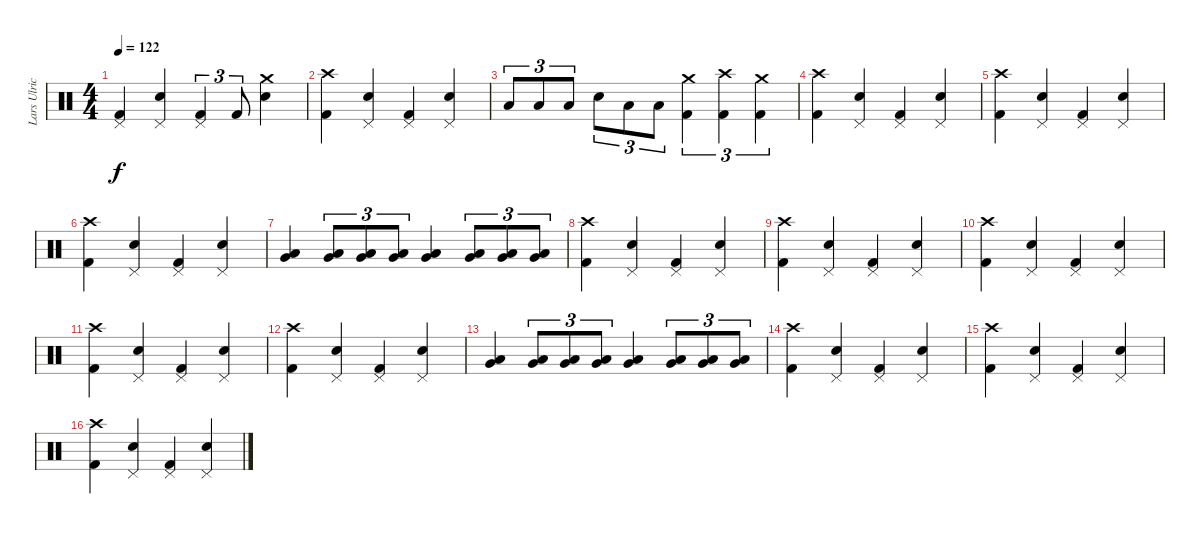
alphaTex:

\track ("Lars Ulrich" "Lars Ulric") {instrument percussion}
\staff {score}
\articulation defaults
\ts (4 4)
\tempo 122
\clef neutral
\ks c
("Pedal Hi-Hat (hit)" "Kick (hit) 2").4{dy f} ("Snare (hit) 2" "Pedal Hi-Hat (hit)").4 ("Pedal Hi-Hat (hit)" "Kick (hit) 2").4{tu (3 2)} "Kick (hit) 2".8{tu (3 2)} ("Snare (hit) 2" "Crash medium (hit)").4 |
("Crash high (hit)" "Kick (hit) 2").4 ("Snare (hit) 2" "Pedal Hi-Hat (hit)").4 ("Pedal Hi-Hat (hit)" "Kick (hit) 2").4 ("Snare (hit) 2" "Pedal Hi-Hat (hit)").4 |
"Low Tom (hit)".8{tu (3 2)} "Low Tom (hit)".8{tu (3 2)} "Low Tom (hit)".8{tu (3 2)} "Snare (hit) 2".8{tu (3 2)} "Low Tom (hit)".8{tu (3 2)} "Low Tom (hit)".8{tu (3 2)} ("Crash medium (hit)" "Kick (hit) 2").4{tu (3 2)} ("Crash high (hit)" "Kick (hit) 2").4{tu (3 2)} ("Crash medium (hit)" "Kick (hit) 2").4{tu (3 2)} |
("Crash high (hit)" "Kick (hit) 2").4 ("Snare (hit) 2" "Pedal Hi-Hat (hit)").4 ("Pedal Hi-Hat (hit)" "Kick (hit) 2").4 ("Snare (hit) 2" "Pedal Hi-Hat (hit)").4 |
("Crash high (hit)" "Kick (hit) 2").4 ("Snare (hit) 2" "Pedal Hi-Hat (hit)").4 ("Pedal Hi-Hat (hit)" "Kick (hit) 2").4 ("Snare (hit) 2" "Pedal Hi-Hat (hit)").4 |
("Crash high (hit)" "Kick (hit) 2").4 ("Snare (hit) 2" "Pedal Hi-Hat (hit)").4 ("Pedal Hi-Hat (hit)" "Kick (hit) 2").4 ("Snare (hit) 2" "Pedal Hi-Hat (hit)").4 |
("Very Low Tom (hit)" "Low Floor Tom (hit)").4 ("Very Low Tom (hit)" "Low Floor Tom (hit)").8{tu (3 2)} ("Very Low Tom (hit)" "Low Floor Tom (hit)").8{tu (3 2)} ("Very Low Tom (hit)" "Low Floor Tom (hit)").8{tu (3 2)} ("Very Low Tom (hit)" "Low Floor Tom (hit)").4 ("Very Low Tom (hit)" "Low Floor Tom (hit)").8{tu (3 2)} ("Very Low Tom (hit)" "Low Floor Tom (hit)").8{tu (3 2)} ("Very Low Tom (hit)" "Low Floor Tom (hit)").8{tu (3 2)} |
("Crash high (hit)" "Kick (hit) 2").4 ("Snare (hit) 2" "Pedal Hi-Hat (hit)").4 ("Pedal Hi-Hat (hit)" "Kick (hit) 2").4 ("Snare (hit) 2" "Pedal Hi-Hat (hit)").4 |
("Crash high (hit)" "Kick (hit) 2").4 ("Snare (hit) 2" "Pedal Hi-Hat (hit)").4 ("Pedal Hi-Hat (hit)" "Kick (hit) 2").4 ("Snare (hit) 2" "Pedal Hi-Hat (hit)").4 |
("Crash high (hit)" "Kick (hit) 2").4 ("Snare (hit) 2" "Pedal Hi-Hat (hit)").4 ("Pedal Hi-Hat (hit)" "Kick (hit) 2").4 ("Snare (hit) 2" "Pedal Hi-Hat (hit)").4 |
("Crash high (hit)" "Kick (hit) 2").4 ("Snare (hit) 2" "Pedal Hi-Hat (hit)").4 ("Pedal Hi-Hat (hit)" "Kick (hit) 2").4 ("Snare (hit) 2" "Pedal Hi-Hat (hit)").4 |
("Crash high (hit)" "Kick (hit) 2").4 ("Snare (hit) 2" "Pedal Hi-Hat (hit)").4 ("Pedal Hi-Hat (hit)" "Kick (hit) 2").4 ("Snare (hit) 2" "Pedal Hi-Hat (hit)").4 |
("Very Low Tom (hit)" "Low Floor Tom (hit)").4 ("Very Low Tom (hit)" "Low Floor Tom (hit)").8{tu (3 2)} ("Very Low Tom (hit)" "Low Floor Tom (hit)").8{tu (3 2)} ("Very Low Tom (hit)" "Low Floor Tom (hit)").8{tu (3 2)} ("Very Low Tom (hit)" "Low Floor Tom (hit)").4 ("Very Low Tom (hit)" "Low Floor Tom (hit)").8{tu (3 2)} ("Very Low Tom (hit)" "Low Floor Tom (hit)").8{tu (3 2)} ("Very Low Tom (hit)" "Low Floor Tom (hit)").8{tu (3 2)} |
("Crash high (hit)" "Kick (hit) 2").4 ("Snare (hit) 2" "Pedal Hi-Hat (hit)").4 ("Pedal Hi-Hat (hit)" "Kick (hit) 2").4 ("Snare (hit) 2" "Pedal Hi-Hat (hit)").4 |
("Crash high (hit)" "Kick (hit) 2").4 ("Snare (hit) 2" "Pedal Hi-Hat (hit)").4 ("Pedal Hi-Hat (hit)" "Kick (hit) 2").4 ("Snare (hit) 2" "Pedal Hi-Hat (hit)").4 |
("Crash high (hit)" "Kick (hit) 2").4 ("Snare (hit) 2" "Pedal Hi-Hat (hit)").4 ("Pedal Hi-Hat (hit)" "Kick (hit) 2").4 ("Snare (hit) 2" "Pedal Hi-Hat (hit)").4
